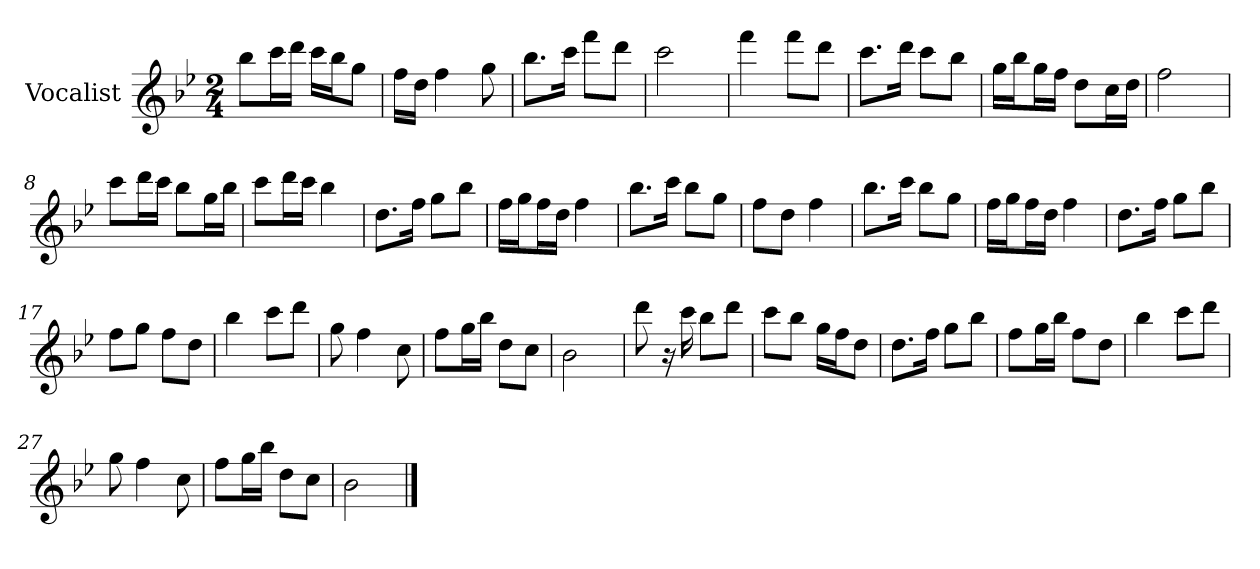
**kern
*part1
*staff1
*I"Vocalist
*k[b-e-]
*B-:
*M2/4
=
8bb-L
16cccL
16dddJJ
16cccLL
16bb-J
8ggJ
=1
16ffLL
16ddJJ
4ff
8gg
=2
8.bb-L
16cccJk
8fffL
8dddJ
=3
2ccc
=4
4fff
8fffL
8dddJ
=5
8.cccL
16dddJk
8cccL
8bb-J
=6
16ggLL
16bb-J
16ggL
16ffJJ
8ddL
16ccL
16ddJJ
=7
2ff
=8
8cccL
16dddL
16cccJJ
8bb-L
16ggL
16bb-JJ
=9
8cccL
16dddL
16cccJJ
4bb-
=10
8.ddL
16ffJk
8ggL
8bb-J
=11
16ffLL
16ggJ
16ffL
16ddJJ
4ff
=12
8.bb-L
16cccJk
8bb-L
8ggJ
=13
8ffL
8ddJ
4ff
=14
8.bb-L
16cccJk
8bb-L
8ggJ
=15
16ffLL
16ggJ
16ffL
16ddJJ
4ff
=16
8.ddL
16ffJk
8ggL
8bb-J
=17
8ffL
8ggJ
8ffL
8ddJ
=18
4bb-
8cccL
8dddJ
=19
8gg
4ff
8cc
=20
8ffL
16ggL
16bb-JJ
8ddL
8ccJ
=21
2b-
=22
8ddd
16r
16ccc
8bb-L
8dddJ
=23
8cccL
8bb-J
16ggLL
16ffJ
8ddJ
=24
8.ddL
16ffJk
8ggL
8bb-J
=25
8ffL
16ggL
16bb-JJ
8ffL
8ddJ
=26
4bb-
8cccL
8dddJ
=27
8gg
4ff
8cc
=28
8ffL
16ggL
16bb-JJ
8ddL
8ccJ
=29
2b-
==
*-
